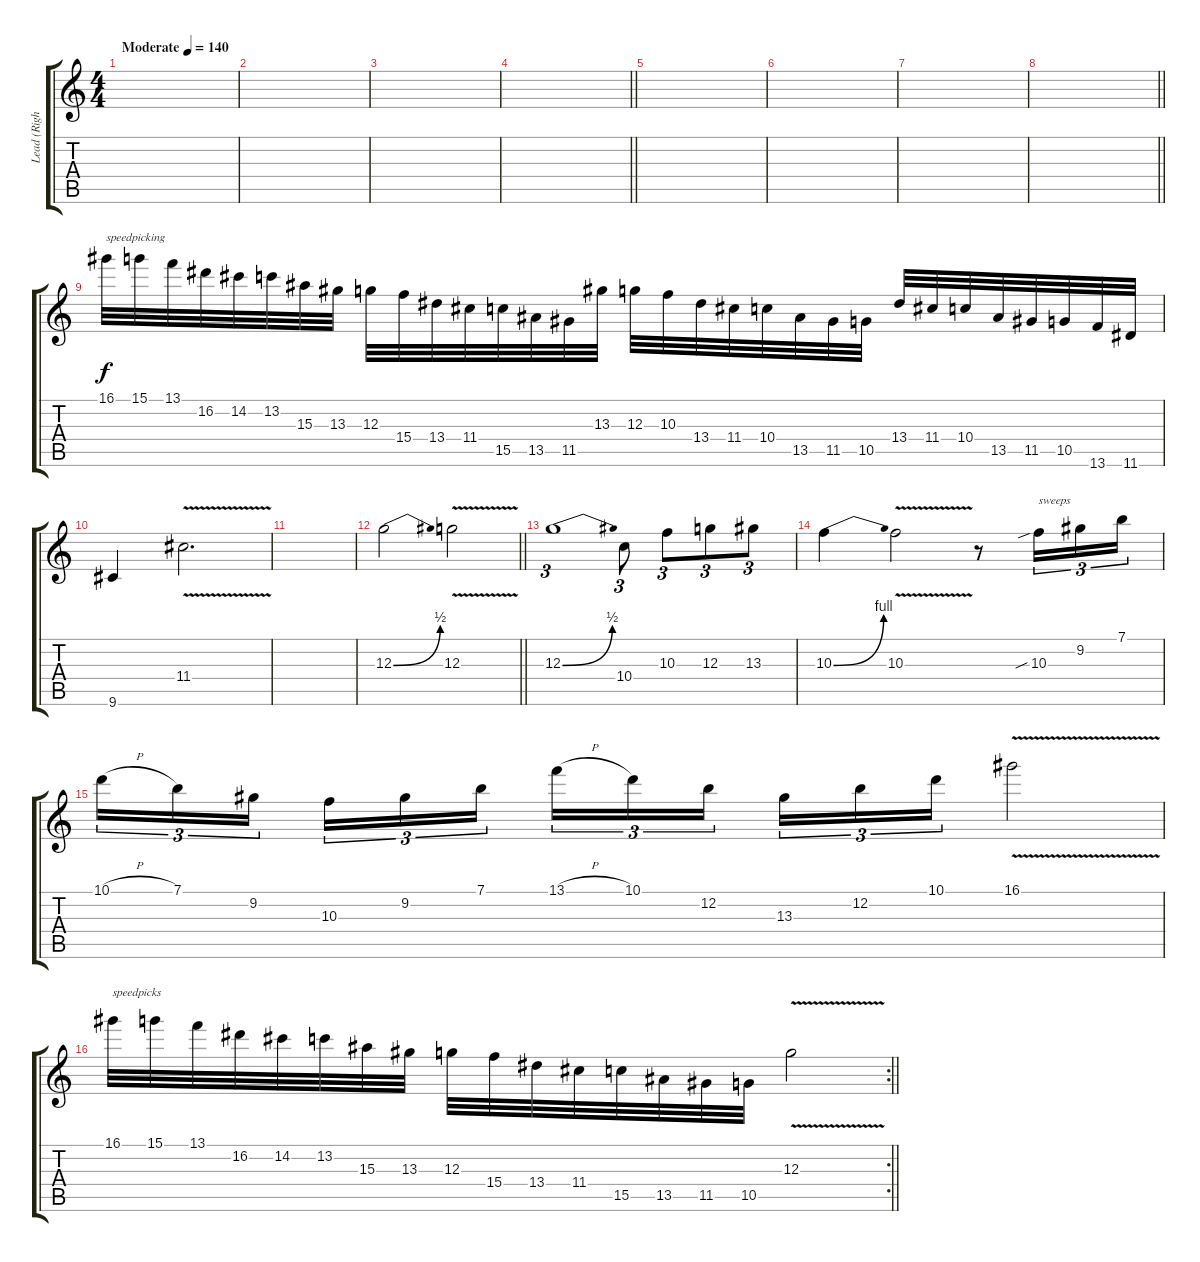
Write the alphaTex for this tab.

\track ("Lead (Right)" "Lead (Righ") {instrument distortionguitar}
\staff {score tabs}
\tuning (E4 B3 G3 D3 A2 E2) {hide}
\ts (4 4)
\tempo (140 "Moderate")
\clef g2
\ks c
|
|
|
\barLineRight lightlight
|
|
|
|
\barLineRight lightlight
|
16.1.32{txt "speedpicking"} 15.1.32 13.1.32 16.2.32 14.2.32 13.2.32 15.3.32 13.3.32 12.3.32 15.4.32 13.4.32 11.4.32 15.5.32 13.5.32 11.5.32 13.3.32 12.3.32 10.3.32 13.4.32 11.4.32 10.4.32 13.5.32 11.5.32 10.5.32 13.4.32 11.4.32 10.4.32 13.5.32 11.5.32 10.5.32 13.6.32 11.6.32 |
9.6.4 11.4{v}.2{d} |
|
\barLineRight lightlight
12.3{be (bend 0 0 60 2)}.2 12.3{v}.2 |
12.3{be (bend 0 0 60 2)}.1{tu (3 2)} 10.4.8{tu (3 2)} 10.3.8{tu (3 2)} 12.3.8{tu (3 2)} 13.3.8{tu (3 2)} |
10.3{be (bend 0 0 60 4)}.4 10.3{v}.2 r.8 10.3{sib}.16{tu (3 2) txt "sweeps"} 9.2.16{tu (3 2)} 7.1.16{tu (3 2)} |
10.1{h}.16{tu (3 2)} 7.1.16{tu (3 2)} 9.2.16{tu (3 2) beam splitsecondary} 10.3.16{tu (3 2)} 9.2.16{tu (3 2)} 7.1.16{tu (3 2)} 13.1{h}.16{tu (3 2)} 10.1.16{tu (3 2)} 12.2.16{tu (3 2) beam splitsecondary} 13.3.16{tu (3 2)} 12.2.16{tu (3 2)} 10.1.16{tu (3 2)} 16.1{v}.2 |
\rc 2
\barLineRight lightlight
16.1.32{txt "speedpicks"} 15.1.32 13.1.32 16.2.32 14.2.32 13.2.32 15.3.32 13.3.32 12.3.32 15.4.32 13.4.32 11.4.32 15.5.32 13.5.32 11.5.32 10.5.32 12.3{v}.2
